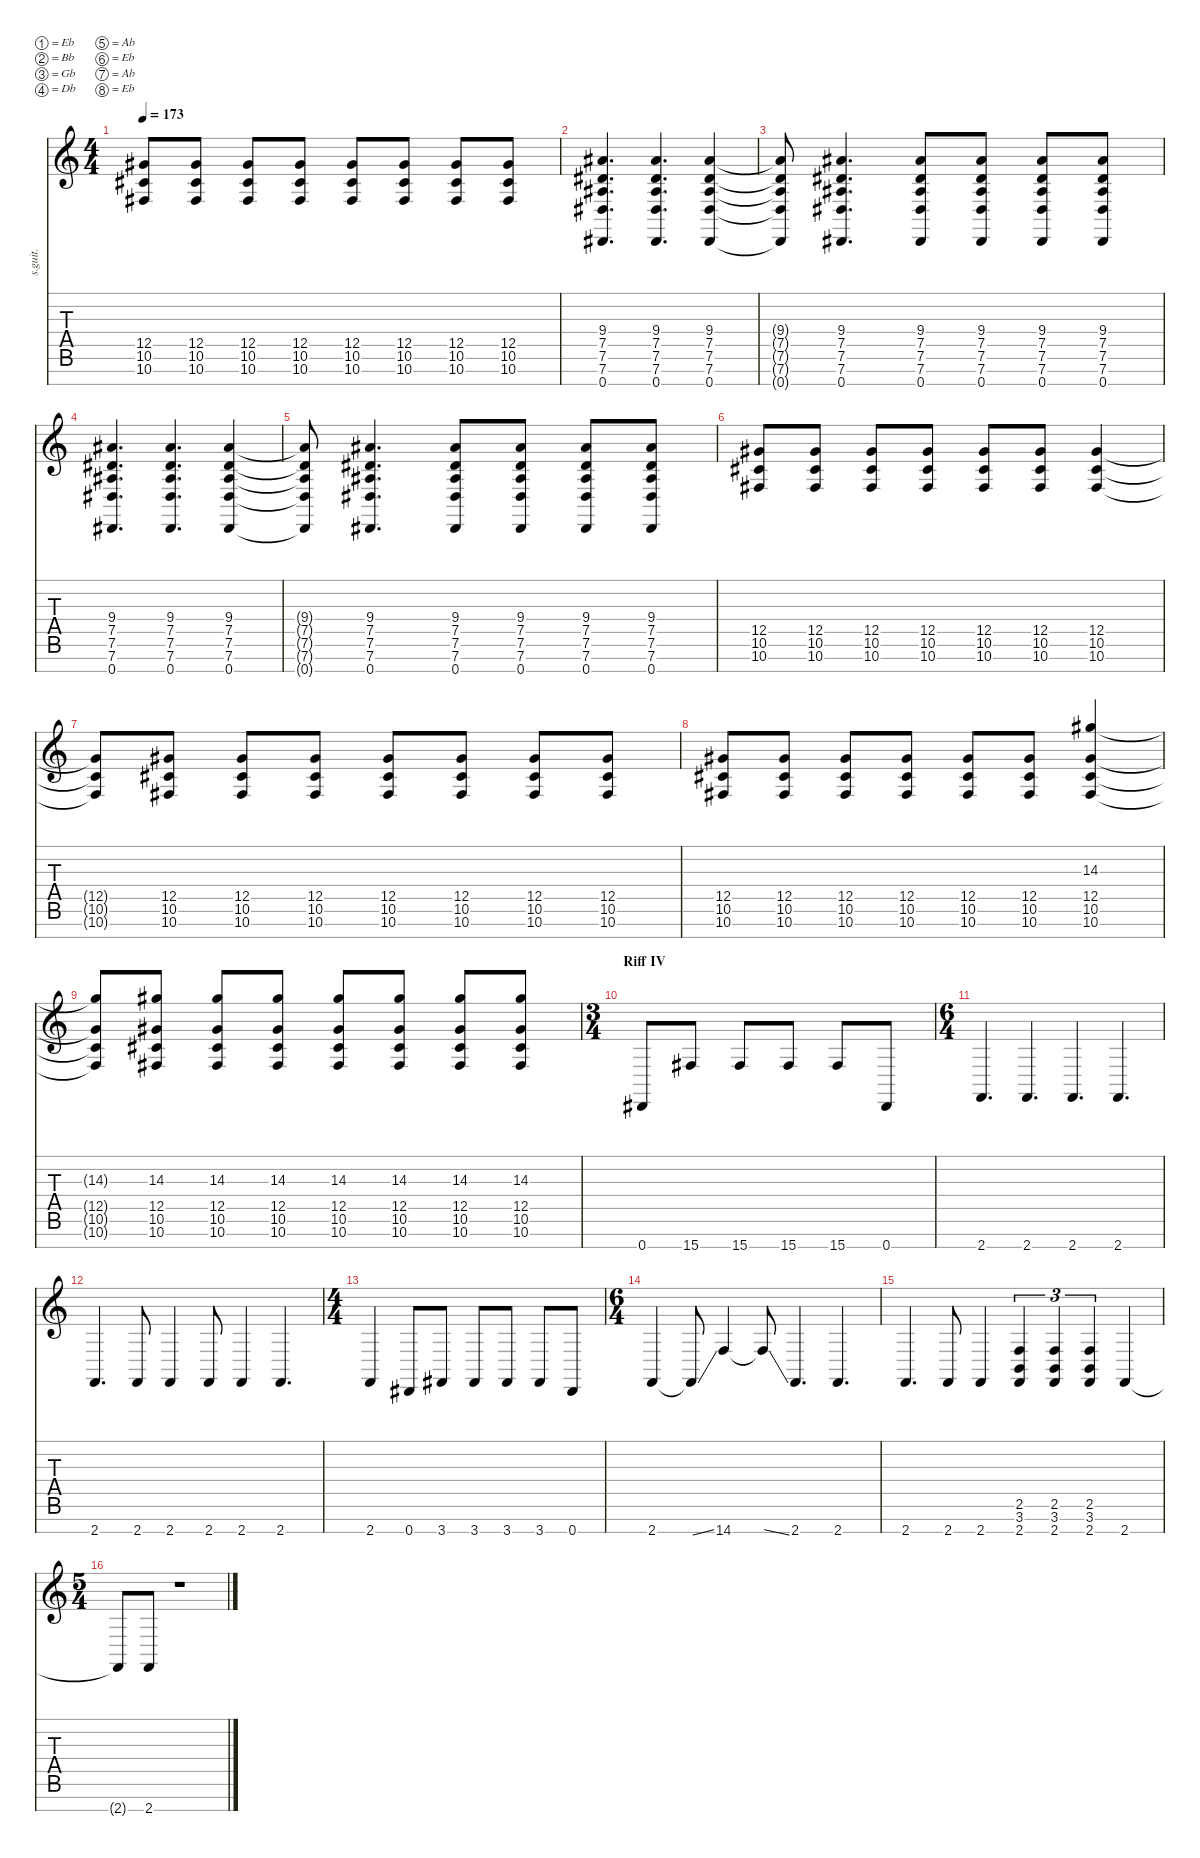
\defaultSystemsLayout 4
\hideDynamics
\bracketExtendMode nobrackets
\track ("IV" "s.guit.") {instrument distortionguitar}
\staff {score tabs}
\tuning (Eb4 Bb3 Gb3 Db3 Ab2 Eb2 Ab1 Eb1)
\ts (4 4)
\tempo 173
\clef g2
\ks c
(12.5{acc #} 10.6{acc #} 10.7{acc #}).8{lyrics (0 "") lyrics (1 "") lyrics (2 "") lyrics (3 "") lyrics (4 "") dy mf} (12.5{acc #} 10.6{acc #} 10.7{acc #}).8{lyrics (0 "") lyrics (1 "") lyrics (2 "") lyrics (3 "") lyrics (4 "")} (12.5{acc #} 10.6{acc #} 10.7{acc #}).8{lyrics (0 "") lyrics (1 "") lyrics (2 "") lyrics (3 "") lyrics (4 "")} (12.5{acc #} 10.6{acc #} 10.7{acc #}).8{lyrics (0 "") lyrics (1 "") lyrics (2 "") lyrics (3 "") lyrics (4 "")} (12.5{acc #} 10.6{acc #} 10.7{acc #}).8{lyrics (0 "") lyrics (1 "") lyrics (2 "") lyrics (3 "") lyrics (4 "")} (12.5{acc #} 10.6{acc #} 10.7{acc #}).8{lyrics (0 "") lyrics (1 "") lyrics (2 "") lyrics (3 "") lyrics (4 "")} (12.5{acc #} 10.6{acc #} 10.7{acc #}).8{lyrics (0 "") lyrics (1 "") lyrics (2 "") lyrics (3 "") lyrics (4 "")} (12.5{acc #} 10.6{acc #} 10.7{acc #}).8{lyrics (0 "") lyrics (1 "") lyrics (2 "") lyrics (3 "") lyrics (4 "")} |
(7.7{acc #} 0.8{acc #} 7.6{acc #} 7.5{acc #} 9.4{acc #}).4{d lyrics (0 "") lyrics (1 "") lyrics (2 "") lyrics (3 "") lyrics (4 "")} (7.7{acc #} 0.8{acc #} 7.6{acc #} 7.5{acc #} 9.4{acc #}).4{d lyrics (0 "") lyrics (1 "") lyrics (2 "") lyrics (3 "") lyrics (4 "")} (7.7{acc #} 0.8{acc #} 7.6{acc #} 7.5{acc #} 9.4{acc #}).4{lyrics (0 "") lyrics (1 "") lyrics (2 "") lyrics (3 "") lyrics (4 "")} |
(0.8{t acc #} 7.7{t acc #} 7.6{t acc #} 7.5{t acc #} 9.4{t acc #}).8{lyrics (0 "") lyrics (1 "") lyrics (2 "") lyrics (3 "") lyrics (4 "")} (9.4{acc #} 7.5{acc #} 7.6{acc #} 7.7{acc #} 0.8{acc #}).4{d lyrics (0 "") lyrics (1 "") lyrics (2 "") lyrics (3 "") lyrics (4 "")} (9.4{acc #} 7.5{acc #} 7.6{acc #} 7.7{acc #} 0.8{acc #}).8{lyrics (0 "") lyrics (1 "") lyrics (2 "") lyrics (3 "") lyrics (4 "")} (9.4{acc #} 7.5{acc #} 7.6{acc #} 7.7{acc #} 0.8{acc #}).8{lyrics (0 "") lyrics (1 "") lyrics (2 "") lyrics (3 "") lyrics (4 "")} (9.4{acc #} 7.5{acc #} 7.6{acc #} 7.7{acc #} 0.8{acc #}).8{lyrics (0 "") lyrics (1 "") lyrics (2 "") lyrics (3 "") lyrics (4 "")} (9.4{acc #} 7.5{acc #} 7.6{acc #} 7.7{acc #} 0.8{acc #}).8{lyrics (0 "") lyrics (1 "") lyrics (2 "") lyrics (3 "") lyrics (4 "")} |
(7.7{acc #} 0.8{acc #} 7.6{acc #} 7.5{acc #} 9.4{acc #}).4{d lyrics (0 "") lyrics (1 "") lyrics (2 "") lyrics (3 "") lyrics (4 "")} (7.7{acc #} 0.8{acc #} 7.6{acc #} 7.5{acc #} 9.4{acc #}).4{d lyrics (0 "") lyrics (1 "") lyrics (2 "") lyrics (3 "") lyrics (4 "")} (7.7{acc #} 0.8{acc #} 7.6{acc #} 7.5{acc #} 9.4{acc #}).4{lyrics (0 "") lyrics (1 "") lyrics (2 "") lyrics (3 "") lyrics (4 "")} |
(0.8{t acc #} 7.7{t acc #} 7.6{t acc #} 7.5{t acc #} 9.4{t acc #}).8{lyrics (0 "") lyrics (1 "") lyrics (2 "") lyrics (3 "") lyrics (4 "")} (9.4{acc #} 7.5{acc #} 7.6{acc #} 7.7{acc #} 0.8{acc #}).4{d lyrics (0 "") lyrics (1 "") lyrics (2 "") lyrics (3 "") lyrics (4 "")} (9.4{acc #} 7.5{acc #} 7.6{acc #} 7.7{acc #} 0.8{acc #}).8{lyrics (0 "") lyrics (1 "") lyrics (2 "") lyrics (3 "") lyrics (4 "")} (9.4{acc #} 7.5{acc #} 7.6{acc #} 7.7{acc #} 0.8{acc #}).8{lyrics (0 "") lyrics (1 "") lyrics (2 "") lyrics (3 "") lyrics (4 "")} (9.4{acc #} 7.5{acc #} 7.6{acc #} 7.7{acc #} 0.8{acc #}).8{lyrics (0 "") lyrics (1 "") lyrics (2 "") lyrics (3 "") lyrics (4 "")} (9.4{acc #} 7.5{acc #} 7.6{acc #} 7.7{acc #} 0.8{acc #}).8{lyrics (0 "") lyrics (1 "") lyrics (2 "") lyrics (3 "") lyrics (4 "")} |
(10.7{acc #} 12.5{acc #} 10.6{acc #}).8{lyrics (0 "") lyrics (1 "") lyrics (2 "") lyrics (3 "") lyrics (4 "")} (10.6{acc #} 10.7{acc #} 12.5{acc #}).8{lyrics (0 "") lyrics (1 "") lyrics (2 "") lyrics (3 "") lyrics (4 "")} (10.7{acc #} 10.6{acc #} 12.5{acc #}).8{lyrics (0 "") lyrics (1 "") lyrics (2 "") lyrics (3 "") lyrics (4 "")} (10.7{acc #} 10.6{acc #} 12.5{acc #}).8{lyrics (0 "") lyrics (1 "") lyrics (2 "") lyrics (3 "") lyrics (4 "")} (12.5{acc #} 10.6{acc #} 10.7{acc #}).8{lyrics (0 "") lyrics (1 "") lyrics (2 "") lyrics (3 "") lyrics (4 "")} (12.5{acc #} 10.6{acc #} 10.7{acc #}).8{lyrics (0 "") lyrics (1 "") lyrics (2 "") lyrics (3 "") lyrics (4 "")} (10.7{acc #} 10.6{acc #} 12.5{acc #}).4{lyrics (0 "") lyrics (1 "") lyrics (2 "") lyrics (3 "") lyrics (4 "")} |
(10.7{t acc #} 10.6{t acc #} 12.5{t acc #}).8{lyrics (0 "") lyrics (1 "") lyrics (2 "") lyrics (3 "") lyrics (4 "")} (12.5{acc #} 10.6{acc #} 10.7{acc #}).8{lyrics (0 "") lyrics (1 "") lyrics (2 "") lyrics (3 "") lyrics (4 "")} (12.5{acc #} 10.6{acc #} 10.7{acc #}).8{lyrics (0 "") lyrics (1 "") lyrics (2 "") lyrics (3 "") lyrics (4 "")} (12.5{acc #} 10.6{acc #} 10.7{acc #}).8{lyrics (0 "") lyrics (1 "") lyrics (2 "") lyrics (3 "") lyrics (4 "")} (12.5{acc #} 10.6{acc #} 10.7{acc #}).8{lyrics (0 "") lyrics (1 "") lyrics (2 "") lyrics (3 "") lyrics (4 "")} (12.5{acc #} 10.6{acc #} 10.7{acc #}).8{lyrics (0 "") lyrics (1 "") lyrics (2 "") lyrics (3 "") lyrics (4 "")} (12.5{acc #} 10.6{acc #} 10.7{acc #}).8{lyrics (0 "") lyrics (1 "") lyrics (2 "") lyrics (3 "") lyrics (4 "")} (12.5{acc #} 10.6{acc #} 10.7{acc #}).8{lyrics (0 "") lyrics (1 "") lyrics (2 "") lyrics (3 "") lyrics (4 "")} |
(10.7{acc #} 12.5{acc #} 10.6{acc #}).8{lyrics (0 "") lyrics (1 "") lyrics (2 "") lyrics (3 "") lyrics (4 "")} (10.6{acc #} 10.7{acc #} 12.5{acc #}).8{lyrics (0 "") lyrics (1 "") lyrics (2 "") lyrics (3 "") lyrics (4 "")} (10.7{acc #} 10.6{acc #} 12.5{acc #}).8{lyrics (0 "") lyrics (1 "") lyrics (2 "") lyrics (3 "") lyrics (4 "")} (10.7{acc #} 10.6{acc #} 12.5{acc #}).8{lyrics (0 "") lyrics (1 "") lyrics (2 "") lyrics (3 "") lyrics (4 "")} (12.5{acc #} 10.6{acc #} 10.7{acc #}).8{lyrics (0 "") lyrics (1 "") lyrics (2 "") lyrics (3 "") lyrics (4 "")} (12.5{acc #} 10.6{acc #} 10.7{acc #}).8{lyrics (0 "") lyrics (1 "") lyrics (2 "") lyrics (3 "") lyrics (4 "")} (10.7{acc #} 10.6{acc #} 12.5{acc #} 14.3{acc #}).4{lyrics (0 "") lyrics (1 "") lyrics (2 "") lyrics (3 "") lyrics (4 "")} |
(10.7{t acc #} 10.6{t acc #} 12.5{t acc #} 14.3{t acc #}).8{lyrics (0 "") lyrics (1 "") lyrics (2 "") lyrics (3 "") lyrics (4 "")} (12.5{acc #} 10.6{acc #} 10.7{acc #} 14.3{acc #}).8{lyrics (0 "") lyrics (1 "") lyrics (2 "") lyrics (3 "") lyrics (4 "")} (12.5{acc #} 10.6{acc #} 10.7{acc #} 14.3{acc #}).8{lyrics (0 "") lyrics (1 "") lyrics (2 "") lyrics (3 "") lyrics (4 "")} (12.5{acc #} 10.6{acc #} 10.7{acc #} 14.3{acc #}).8{lyrics (0 "") lyrics (1 "") lyrics (2 "") lyrics (3 "") lyrics (4 "")} (12.5{acc #} 10.6{acc #} 10.7{acc #} 14.3{acc #}).8{lyrics (0 "") lyrics (1 "") lyrics (2 "") lyrics (3 "") lyrics (4 "")} (12.5{acc #} 10.6{acc #} 10.7{acc #} 14.3{acc #}).8{lyrics (0 "") lyrics (1 "") lyrics (2 "") lyrics (3 "") lyrics (4 "")} (12.5{acc #} 10.6{acc #} 10.7{acc #} 14.3{acc #}).8{lyrics (0 "") lyrics (1 "") lyrics (2 "") lyrics (3 "") lyrics (4 "")} (12.5{acc #} 10.6{acc #} 10.7{acc #} 14.3{acc #}).8{lyrics (0 "") lyrics (1 "") lyrics (2 "") lyrics (3 "") lyrics (4 "")} |
\ts (3 4)
\beaming (8 2 2 2 2)
\section ("" "Riff IV")
0.8{acc #}.8{lyrics (0 "") lyrics (1 "") lyrics (2 "") lyrics (3 "") lyrics (4 "")} 15.8{acc #}.8{lyrics (0 "") lyrics (1 "") lyrics (2 "") lyrics (3 "") lyrics (4 "")} 15.8{acc #}.8{lyrics (0 "") lyrics (1 "") lyrics (2 "") lyrics (3 "") lyrics (4 "")} 15.8{acc #}.8{lyrics (0 "") lyrics (1 "") lyrics (2 "") lyrics (3 "") lyrics (4 "")} 15.8{acc #}.8{lyrics (0 "") lyrics (1 "") lyrics (2 "") lyrics (3 "") lyrics (4 "")} 0.8{acc #}.8{lyrics (0 "") lyrics (1 "") lyrics (2 "") lyrics (3 "") lyrics (4 "")} |
\ts (6 4)
\beaming (8 2 2 2 2)
2.8.4{d lyrics (0 "") lyrics (1 "") lyrics (2 "") lyrics (3 "") lyrics (4 "")} 2.8.4{d lyrics (0 "") lyrics (1 "") lyrics (2 "") lyrics (3 "") lyrics (4 "")} 2.8.4{d lyrics (0 "") lyrics (1 "") lyrics (2 "") lyrics (3 "") lyrics (4 "")} 2.8.4{d lyrics (0 "") lyrics (1 "") lyrics (2 "") lyrics (3 "") lyrics (4 "")} |
2.8.4{d lyrics (0 "") lyrics (1 "") lyrics (2 "") lyrics (3 "") lyrics (4 "")} 2.8.8{lyrics (0 "") lyrics (1 "") lyrics (2 "") lyrics (3 "") lyrics (4 "")} 2.8.4{lyrics (0 "") lyrics (1 "") lyrics (2 "") lyrics (3 "") lyrics (4 "")} 2.8.8{lyrics (0 "") lyrics (1 "") lyrics (2 "") lyrics (3 "") lyrics (4 "")} 2.8.4{lyrics (0 "") lyrics (1 "") lyrics (2 "") lyrics (3 "") lyrics (4 "")} 2.8.4{d lyrics (0 "") lyrics (1 "") lyrics (2 "") lyrics (3 "") lyrics (4 "")} |
\ts (4 4)
\beaming (8 2 2 2 2)
2.8.4{lyrics (0 "") lyrics (1 "") lyrics (2 "") lyrics (3 "") lyrics (4 "")} 0.8{acc #}.8{lyrics (0 "") lyrics (1 "") lyrics (2 "") lyrics (3 "") lyrics (4 "")} 3.8{acc #}.8{lyrics (0 "") lyrics (1 "") lyrics (2 "") lyrics (3 "") lyrics (4 "")} 3.8{acc #}.8{lyrics (0 "") lyrics (1 "") lyrics (2 "") lyrics (3 "") lyrics (4 "")} 3.8{acc #}.8{lyrics (0 "") lyrics (1 "") lyrics (2 "") lyrics (3 "") lyrics (4 "")} 3.8{acc #}.8{lyrics (0 "") lyrics (1 "") lyrics (2 "") lyrics (3 "") lyrics (4 "")} 0.8{acc #}.8{lyrics (0 "") lyrics (1 "") lyrics (2 "") lyrics (3 "") lyrics (4 "")} |
\ts (6 4)
\beaming (8 2 2 2 2)
2.8.4{lyrics (0 "") lyrics (1 "") lyrics (2 "") lyrics (3 "") lyrics (4 "")} 2.8{ss t}.8{lyrics (0 "") lyrics (1 "") lyrics (2 "") lyrics (3 "") lyrics (4 "")} 14.8.4{lyrics (0 "") lyrics (1 "") lyrics (2 "") lyrics (3 "") lyrics (4 "")} 14.8{ss t}.8{lyrics (0 "") lyrics (1 "") lyrics (2 "") lyrics (3 "") lyrics (4 "")} 2.8.4{d lyrics (0 "") lyrics (1 "") lyrics (2 "") lyrics (3 "") lyrics (4 "")} 2.8.4{d lyrics (0 "") lyrics (1 "") lyrics (2 "") lyrics (3 "") lyrics (4 "")} |
2.8.4{d lyrics (0 "") lyrics (1 "") lyrics (2 "") lyrics (3 "") lyrics (4 "")} 2.8.8{lyrics (0 "") lyrics (1 "") lyrics (2 "") lyrics (3 "") lyrics (4 "")} 2.8.4{lyrics (0 "") lyrics (1 "") lyrics (2 "") lyrics (3 "") lyrics (4 "")} (2.8 3.7 2.6).4{tu (3 2) lyrics (0 "") lyrics (1 "") lyrics (2 "") lyrics (3 "") lyrics (4 "")} (3.7 2.8 2.6).4{tu (3 2) lyrics (0 "") lyrics (1 "") lyrics (2 "") lyrics (3 "") lyrics (4 "")} (3.7 2.8 2.6).4{tu (3 2) lyrics (0 "") lyrics (1 "") lyrics (2 "") lyrics (3 "") lyrics (4 "")} 2.8.4{lyrics (0 "") lyrics (1 "") lyrics (2 "") lyrics (3 "") lyrics (4 "")} |
\ts (5 4)
\beaming (8 2 2 2 2)
2.8{t}.8{lyrics (0 "") lyrics (1 "") lyrics (2 "") lyrics (3 "") lyrics (4 "")} 2.8.8{lyrics (0 "") lyrics (1 "") lyrics (2 "") lyrics (3 "") lyrics (4 "")} r.1
